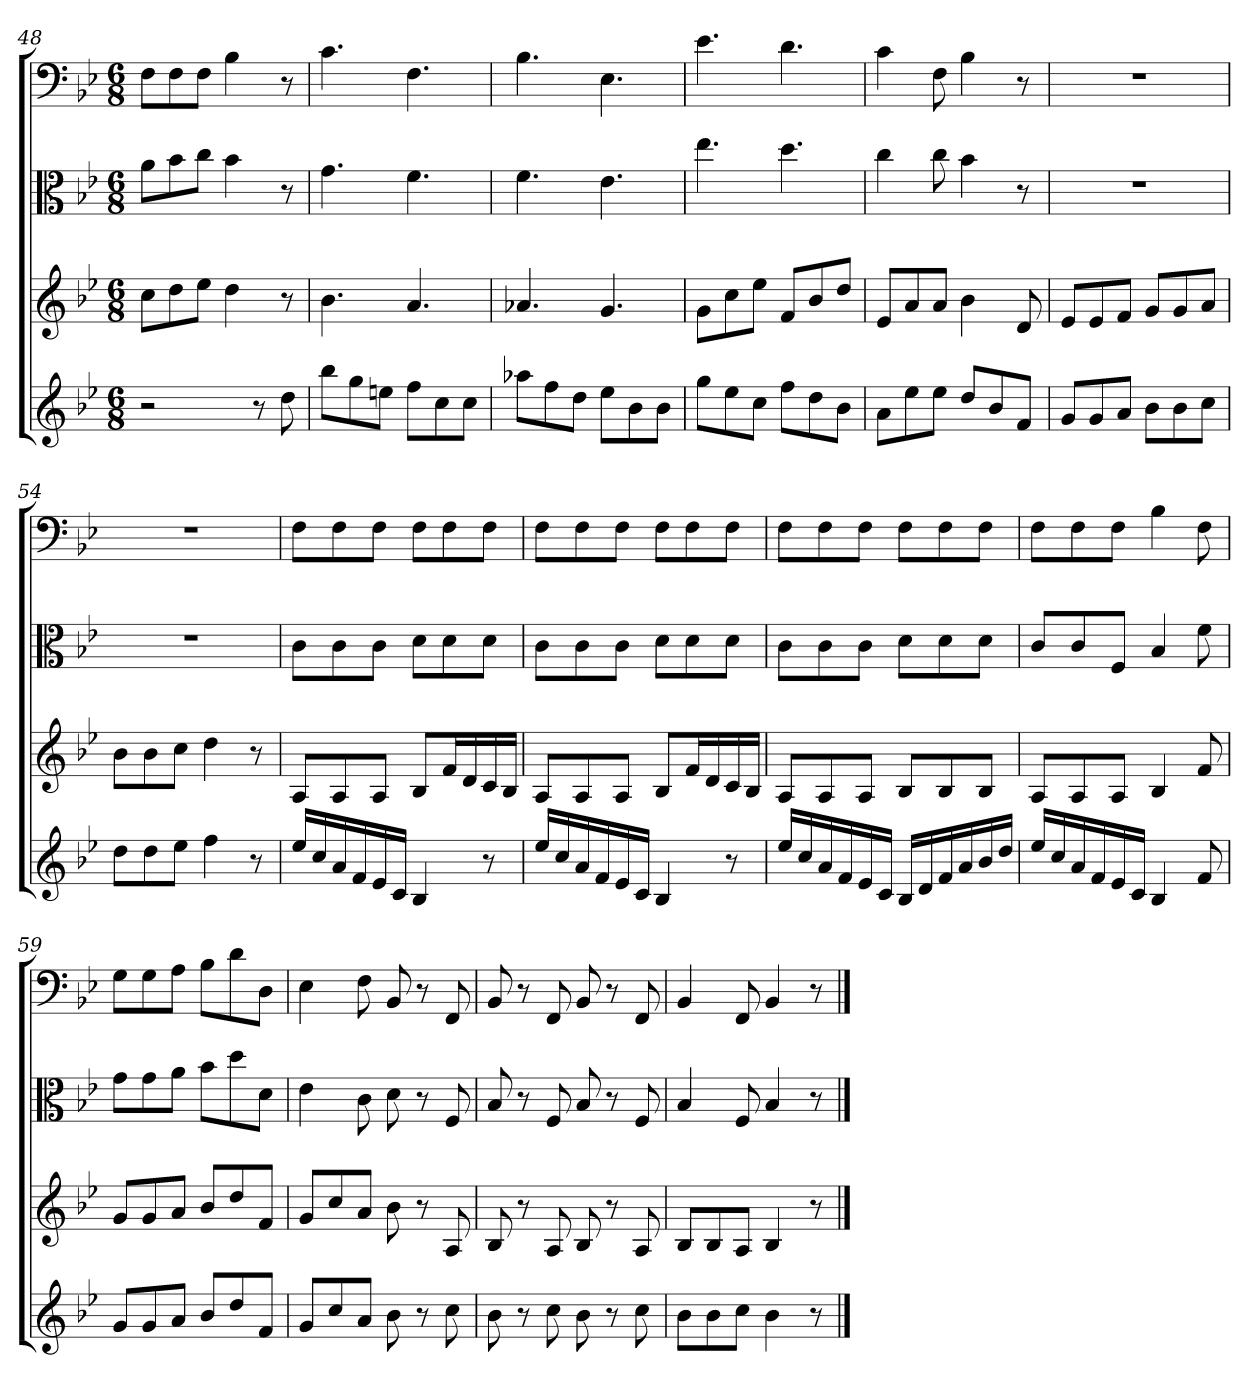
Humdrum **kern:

**kern	**kern	**kern	**kern
*part4	*part3	*part2	*part1
*staff4	*staff3	*staff2	*staff1
*	*	*clefC3	*clefF4
*k[b-e-]	*k[b-e-]	*k[b-e-]	*k[b-e-]
*B-:	*B-:	*B-:	*B-:
*M6/8	*M6/8	*M6/8	*M6/8
=48	=48	=48	=48
2r	8ccL	8a\L	8F\L
.	8dd	8b-\	8F\
.	8ee-J	8cc\J	8F\J
.	4dd	4b-	4B-
8r	.	.	.
8dd	8r	8r	8r
=49	=49	=49	=49
8bb-L	4.b-	4.g	4.c
8gg	.	.	.
8eenJ	.	.	.
8ffL	4.a	4.f	4.F
8cc	.	.	.
8ccJ	.	.	.
=50	=50	=50	=50
8aa-XL	4.a-X	4.f	4.B-
8ff	.	.	.
8ddJ	.	.	.
8ee-L	4.g	4.e-	4.E-
8b-	.	.	.
8b-J	.	.	.
=51	=51	=51	=51
8ggL	8gL	4.ee-	4.e-
8ee-	8cc	.	.
8ccJ	8ee-J	.	.
8ffL	8fL	4.dd	4.d
8dd	8b-	.	.
8b-J	8ddJ	.	.
=52	=52	=52	=52
8aL	8e-L	4cc	4c
8ee-	8a	.	.
8ee-J	8aJ	8cc	8F
8ddL	4b-	4b-	4B-
8b-	.	.	.
8fJ	8d	8r	8r
=53	=53	=53	=53
8gL	8e-L	2.r	2.r
8g	8e-	.	.
8aJ	8fJ	.	.
8b-L	8gL	.	.
8b-	8g	.	.
8ccJ	8aJ	.	.
=54	=54	=54	=54
8ddL	8b-L	2.r	2.r
8dd	8b-	.	.
8ee-J	8ccJ	.	.
4ff	4dd	.	.
8r	8r	.	.
=55	=55	=55	=55
16ee-LL	8AL	8c\L	8F\L
16cc	.	.	.
16a	8A	8c\	8F\
16f	.	.	.
16e-	8AJ	8c\J	8F\J
16cJJ	.	.	.
4B-	8B-L	8d\L	8F\L
.	16fL	8d\	8F\
.	16d	.	.
8r	16c	8d\J	8F\J
.	16B-JJ	.	.
=56	=56	=56	=56
16ee-LL	8AL	8c\L	8F\L
16cc	.	.	.
16a	8A	8c\	8F\
16f	.	.	.
16e-	8AJ	8c\J	8F\J
16cJJ	.	.	.
4B-	8B-L	8d\L	8F\L
.	16fL	8d\	8F\
.	16d	.	.
8r	16c	8d\J	8F\J
.	16B-JJ	.	.
=57	=57	=57	=57
16ee-LL	8AL	8c\L	8F\L
16cc	.	.	.
16a	8A	8c\	8F\
16f	.	.	.
16e-	8AJ	8c\J	8F\J
16cJJ	.	.	.
16B-LL	8B-L	8d\L	8F\L
16d	.	.	.
16f	8B-	8d\	8F\
16a	.	.	.
16b-	8B-J	8d\J	8F\J
16ddJJ	.	.	.
=58	=58	=58	=58
16ee-LL	8AL	8c/L	8F\L
16cc	.	.	.
16a	8A	8c/	8F\
16f	.	.	.
16e-	8AJ	8F/J	8F\J
16cJJ	.	.	.
4B-	4B-	4B-	4B-
8f	8f	8f	8F
=59	=59	=59	=59
8gL	8gL	8g\L	8G\L
8g	8g	8g\	8G\
8aJ	8aJ	8a\J	8A\J
8b-L	8b-L	8b-\L	8B-\L
8dd	8dd	8dd\	8d\
8fJ	8fJ	8d\J	8D\J
=60	=60	=60	=60
8gL	8gL	4e-	4E-
8cc	8cc	.	.
8aJ	8aJ	8c	8F
8b-	8b-	8d	8BB-
8r	8r	8r	8r
8cc	8A	8F	8FF
=61	=61	=61	=61
8b-	8B-	8B-	8BB-
8r	8r	8r	8r
8cc	8A	8F	8FF
8b-	8B-	8B-	8BB-
8r	8r	8r	8r
8cc	8A	8F	8FF
=62	=62	=62	=62
8b-L	8B-L	4B-	4BB-
8b-	8B-	.	.
8ccJ	8AJ	8F	8FF
4b-	4B-	4B-	4BB-
8r	8r	8r	8r
==	==	==	==
*-	*-	*-	*-
